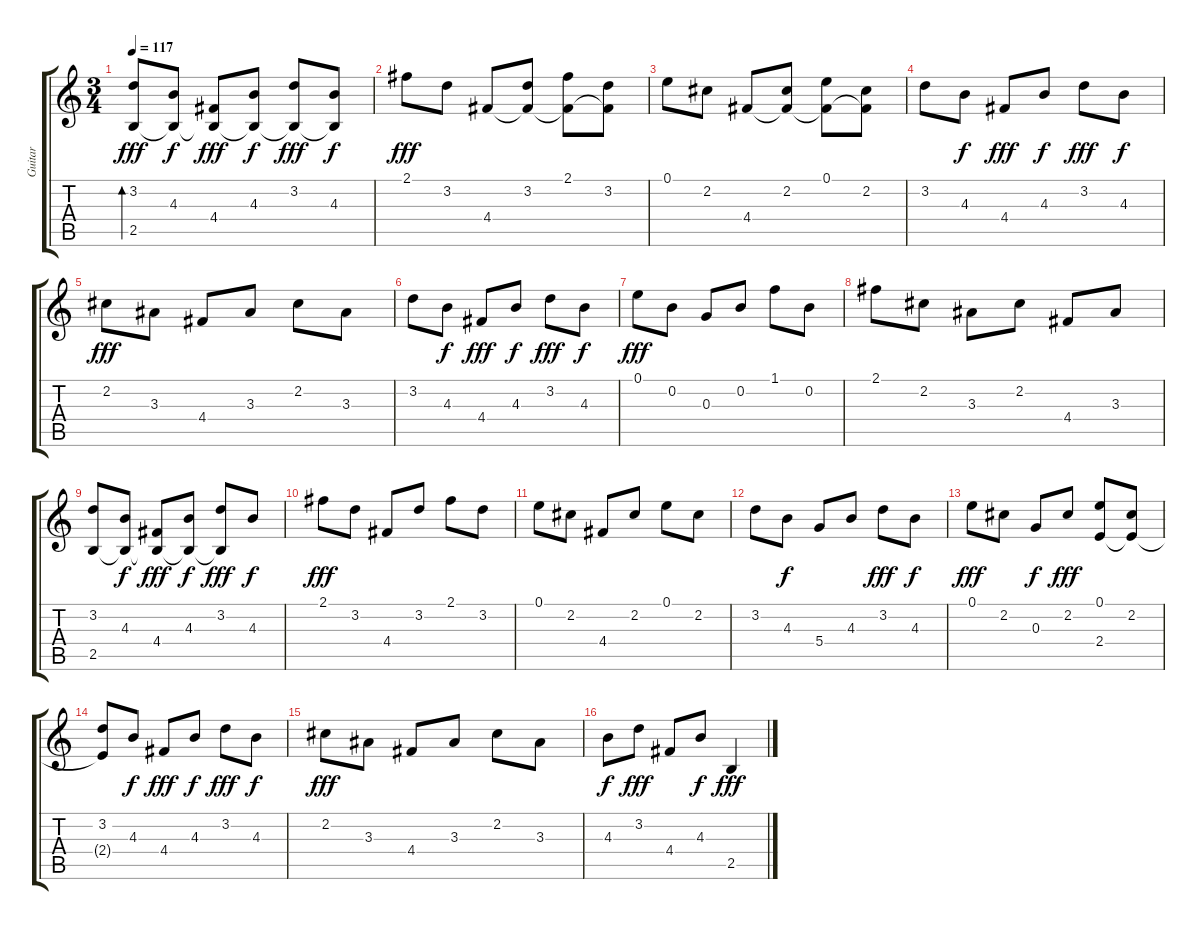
\track ("Guitar" "Guitar") {instrument acousticguitarnylon}
\staff {score tabs}
\tuning (E4 B3 G3 D3 A2 E2) {hide}
\ts (3 4)
\tempo 117
\clef g2
\ks c
(3.2 2.5).8{bd 30 dy fff instrument acousticguitarnylon} (4.3 2.5{t}).8{dy f} (4.4 2.5{t}).8{dy fff} (4.3 2.5{t}).8{dy f} (3.2 2.5{t}).8{dy fff} (4.3 2.5{t}).8{dy f} |
2.1.8{dy fff} 3.2.8 4.4.8 (3.2 4.4{t}).8 (2.1 4.4{t}).8 (3.2 4.4{t}).8 |
0.1.8 2.2.8 4.4.8 (2.2 4.4{t}).8 (0.1 4.4{t}).8 (2.2 4.4{t}).8 |
3.2.8 4.3.8{dy f} 4.4.8{dy fff} 4.3.8{dy f} 3.2.8{dy fff} 4.3.8{dy f} |
2.2.8{dy fff} 3.3.8 4.4.8 3.3.8 2.2.8 3.3.8 |
3.2.8 4.3.8{dy f} 4.4.8{dy fff} 4.3.8{dy f} 3.2.8{dy fff} 4.3.8{dy f} |
0.1.8{dy fff} 0.2.8 0.3.8 0.2.8 1.1.8 0.2.8 |
2.1.8 2.2.8 3.3.8 2.2.8 4.4.8 3.3.8 |
(3.2 2.5).8 (4.3 2.5{t}).8{dy f} (4.4 2.5{t}).8{dy fff} (4.3 2.5{t}).8{dy f} (3.2 2.5{t}).8{dy fff} 4.3.8{dy f} |
2.1.8{dy fff} 3.2.8 4.4.8 3.2.8 2.1.8 3.2.8 |
0.1.8 2.2.8 4.4.8 2.2.8 0.1.8 2.2.8 |
3.2.8 4.3.8{dy f} 5.4.8 4.3.8 3.2.8{dy fff} 4.3.8{dy f} |
0.1.8{dy fff} 2.2.8 0.3.8{dy f} 2.2.8{dy fff} (0.1 2.4).8 (2.2 2.4{t}).8 |
(3.2 2.4{t}).8 4.3.8{dy f} 4.4.8{dy fff} 4.3.8{dy f} 3.2.8{dy fff} 4.3.8{dy f} |
2.2.8{dy fff} 3.3.8 4.4.8 3.3.8 2.2.8 3.3.8 |
4.3.8{dy f} 3.2.8{dy fff} 4.4.8 4.3.8{dy f} 2.5.4{dy fff}
